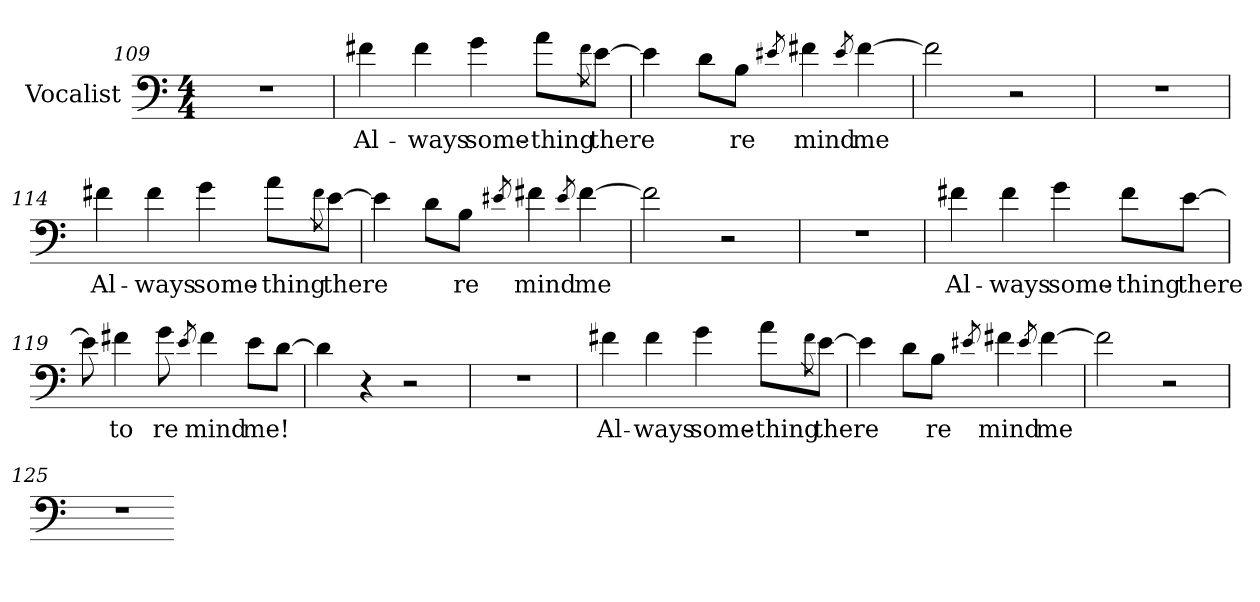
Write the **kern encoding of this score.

**kern	**text
*part1	*part1
*staff1	*staff1
*I"Vocalist	*
*clefF4	*
*M4/4	*
=109	=109
1r	.
=110	=110
4f#X	Al-
4f#	-ways
4g	some-
8a\L	-thing
8qf#\	_
[8e\J	there
=111	=111
4e]	_
8d\L	_
8B\J	re-
8qe#X	_
4f#X	-mind
8qe#	_
[4f#	me
=112	=112
2f#]	_
2r	.
=113	=113
1r	.
=114	=114
4f#X	Al-
4f#	-ways
4g	some-
8a\L	-thing
8qf#\	_
[8e\J	there
=115	=115
4e]	_
8d\L	_
8B\J	re-
8qe#X	_
4f#X	-mind
8qe#	_
[4f#	me
=116	=116
2f#]	_
2r	.
=117	=117
1r	.
=118	=118
4f#X	Al-
4f#	-ways
4g	some-
8f#\L	-thing
[8e\J	there
=119	=119
8e]	_
4f#X	to
8g	re-
8qe	_
4f#	-mind
8e\L	me!
[8d\J	_
=120	=120
4d]	_
4r	.
2r	.
=121	=121
1r	.
=122	=122
4f#X	Al-
4f#	-ways
4g	some-
8a\L	-thing
8qf#\	_
[8e\J	there
=123	=123
4e]	_
8d\L	_
8B\J	re-
8qe#X	_
4f#X	-mind
8qe#	_
[4f#	me
=124	=124
2f#]	_
2r	.
=125	=125
1r	.
=-	=-
*-	*-
